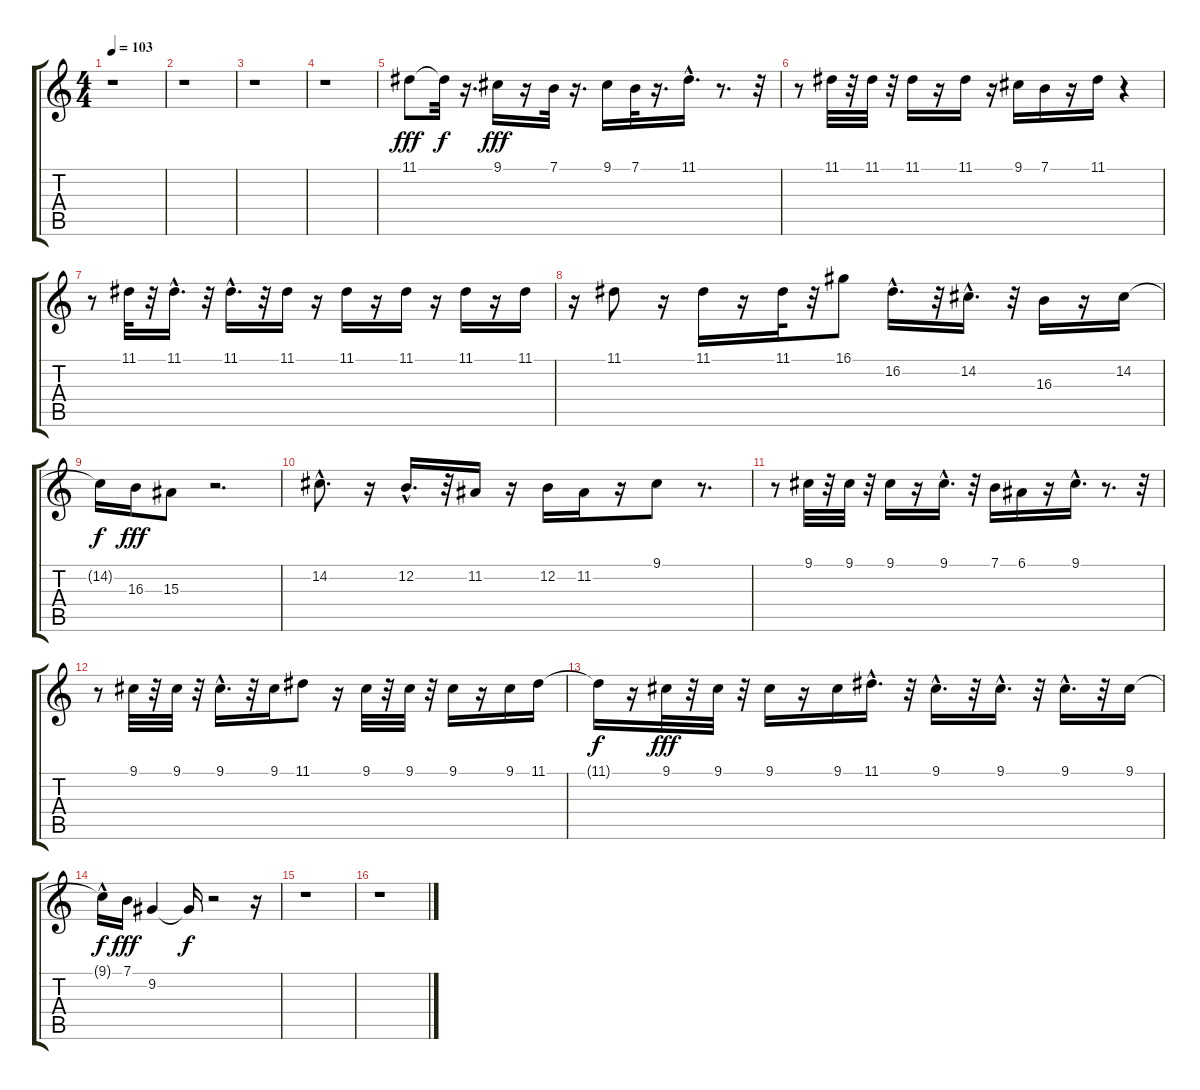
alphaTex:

\track "" {instrument flute}
\staff {score tabs}
\tuning (E4 B3 G3 D3 A2 E2) {hide}
\ts (4 4)
\tempo 103
\clef g2
\ks c
r.1{dy fff} |
r.1 |
r.1 |
r.1 |
11.1.8 11.1{t}.32{dy f} r.16{d} 9.1.16{dy fff} r.16 7.1.32 r.16{d} 9.1.16 7.1.32 r.16{d} 11.1{hac}.16{d} r.8{d} r.32 |
r.8 11.1.32 r.32 11.1.32 r.32 11.1.16 r.16 11.1.16 r.16 9.1.16 7.1.16 r.16 11.1.16 r.4 |
r.8 11.1.32 r.32 11.1{hac}.16{d} r.32 11.1{hac}.16{d} r.32 11.1.16 r.16 11.1.16 r.16 11.1.16 r.16 11.1.16 r.16 11.1.16 |
r.16 11.1.8 r.16 11.1.16 r.16 11.1.32 r.32 16.1.8 16.2{hac}.16{d} r.32 14.2{hac}.16{d} r.32 16.3.16 r.16 14.2.16 |
14.2{t}.16{dy f} 16.3.16{dy fff} 15.3.8 r.2{d} |
14.2{hac}.8{d} r.16 12.2{hac}.16{d} r.32 11.2.16 r.16 12.2.16 11.2.16 r.16 9.1.8 r.8{d} |
r.8 9.1.32 r.32 9.1.32 r.32 9.1.16 r.16 9.1{hac}.16{d} r.32 7.1.16 6.1.16 r.16 9.1{hac}.16{d} r.8{d} r.32 |
r.8 9.1.32 r.32 9.1.32 r.32 9.1{hac}.16{d} r.32 9.1.16 11.1.8 r.16 9.1.32 r.32 9.1.32 r.32 9.1.16 r.16 9.1.16 11.1.16 |
11.1{t}.16{dy f} r.16 9.1.32{dy fff} r.32 9.1.32 r.32 9.1.16 r.16 9.1.16 11.1{hac}.16{d} r.32 9.1{hac}.16{d} r.32 9.1{hac}.16{d} r.32 9.1{hac}.16{d} r.32 9.1.16 |
9.1{hac t}.16{dy f} 7.1.16{dy fff} 9.2.4 9.2{t}.16{dy f} r.2 r.16 |
r.1 |
r.1
